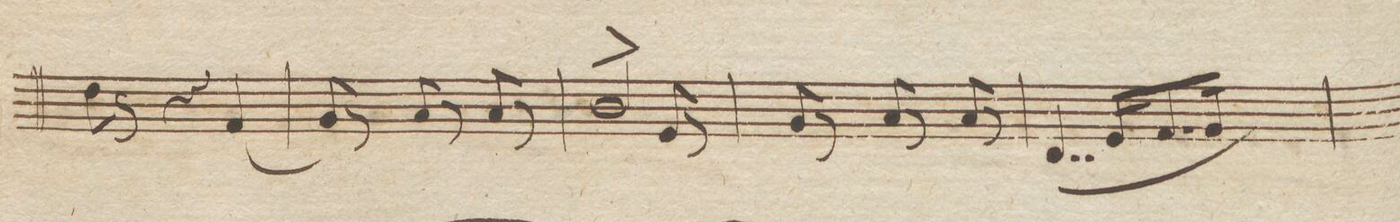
**kern	**dynam
*I"Viole.	*
*clefC3	*
*k[b-e-a-]	*
*met(c|)	*
*M3/4	*
8e-\	.
8r	.
4r	.
(4G/	.
=86	=86
8A-/)	.
8r	.
8B-/	.
8r	.
8B-/	.
8r	.
=87	=87
2c^/	.
8F/	.
8r	.
=88	=88
8A-/	.
8r	.
8B-/	.
8r	.
8B-/	.
8r	.
=89	=89
(4..E-/	.
16F/KL	.
8.G/	.
16A-/Jk)	.
=90	=90
*-	*-
